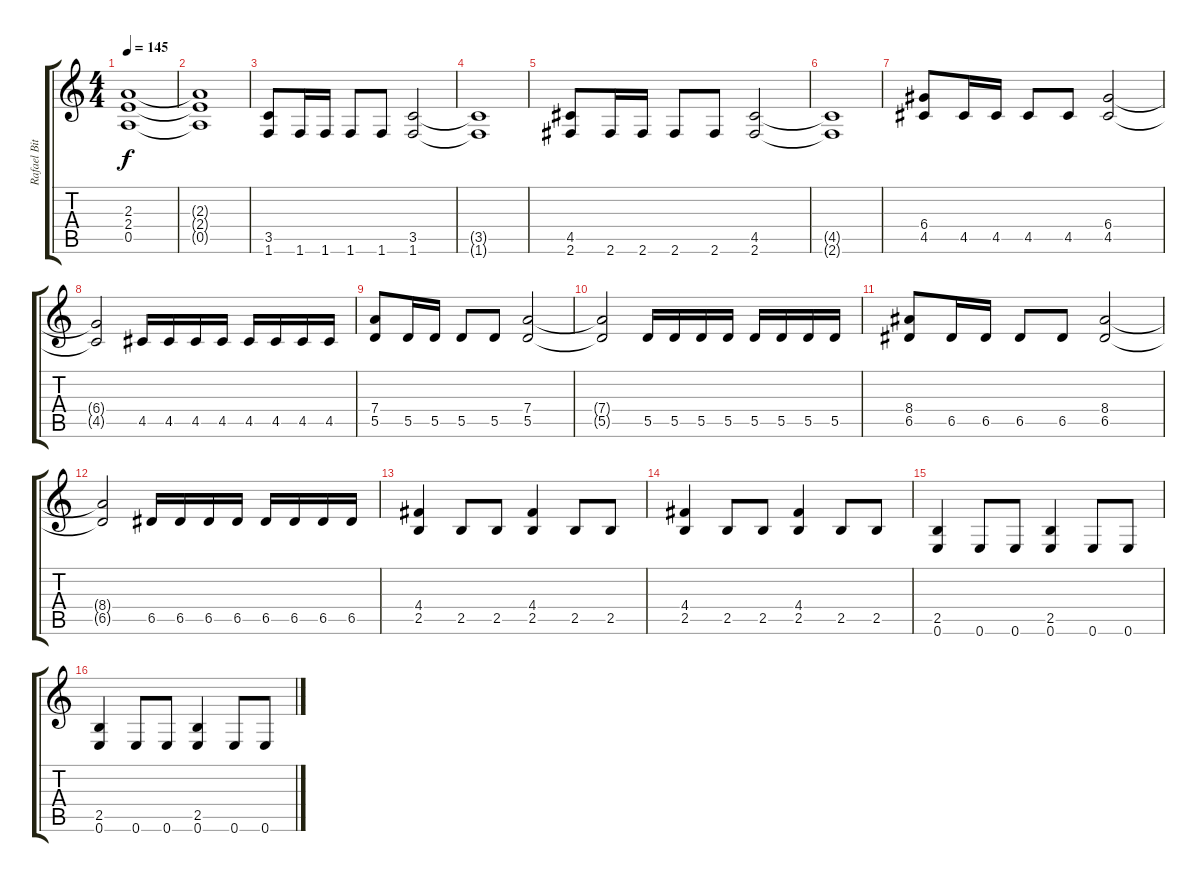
\track ("Rafael Bittencourt" "Rafael Bit") {instrument electricguitarclean}
\staff {score tabs}
\tuning (E4 B3 G3 D3 A2 E2) {hide}
\ts (4 4)
\tempo 145
\clef g2
\ks c
(2.3 2.4 0.5).1{dy f} |
(2.3{t} 2.4{t} 0.5{t}).1 |
(3.5 1.6).8 1.6.16 1.6.16 1.6.8 1.6.8 (3.5 1.6).2 |
(3.5{t} 1.6{t}).1 |
(4.5 2.6).8 2.6.16 2.6.16 2.6.8 2.6.8 (4.5 2.6).2 |
(4.5{t} 2.6{t}).1 |
(6.4 4.5).8 4.5.16 4.5.16 4.5.8 4.5.8 (6.4 4.5).2 |
(6.4{t} 4.5{t}).2 4.5.16 4.5.16 4.5.16 4.5.16 4.5.16 4.5.16 4.5.16 4.5.16 |
(7.4 5.5).8 5.5.16 5.5.16 5.5.8 5.5.8 (7.4 5.5).2 |
(7.4{t} 5.5{t}).2 5.5.16 5.5.16 5.5.16 5.5.16 5.5.16 5.5.16 5.5.16 5.5.16 |
(8.4 6.5).8 6.5.16 6.5.16 6.5.8 6.5.8 (8.4 6.5).2 |
(8.4{t} 6.5{t}).2 6.5.16 6.5.16 6.5.16 6.5.16 6.5.16 6.5.16 6.5.16 6.5.16 |
(4.4 2.5).4 2.5.8 2.5.8 (4.4 2.5).4 2.5.8 2.5.8 |
(4.4 2.5).4 2.5.8 2.5.8 (4.4 2.5).4 2.5.8 2.5.8 |
(2.5 0.6).4 0.6.8 0.6.8 (2.5 0.6).4 0.6.8 0.6.8 |
(2.5 0.6).4 0.6.8 0.6.8 (2.5 0.6).4 0.6.8 0.6.8
